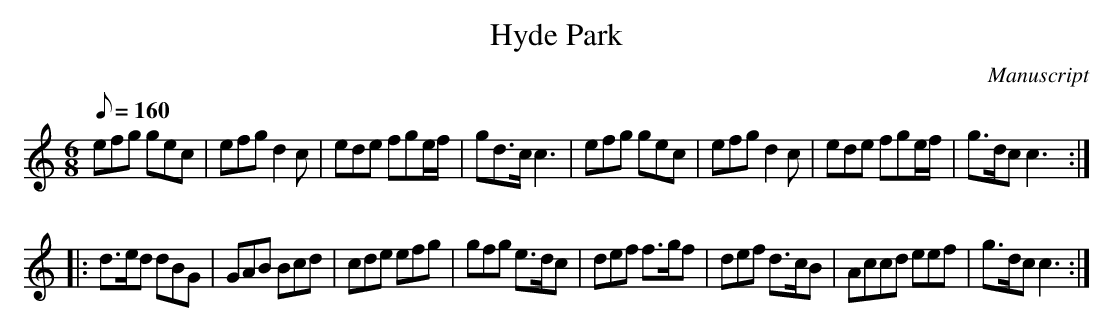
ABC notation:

X:1
T: Hyde Park
M:6/8
L:1/8
Q:160
O:Manuscript
K:C
efg gec|efg d2 c|ede fge/2f/2|gd>c c3|efg gec|efg d2 c|ede fge/2f/2|g>dc c3:|
|: d>ed dBG|GAB Bcd|cde efg|gfg e>dc|def f>gf|def d>cB|Accd eef|g>dc c3:|
